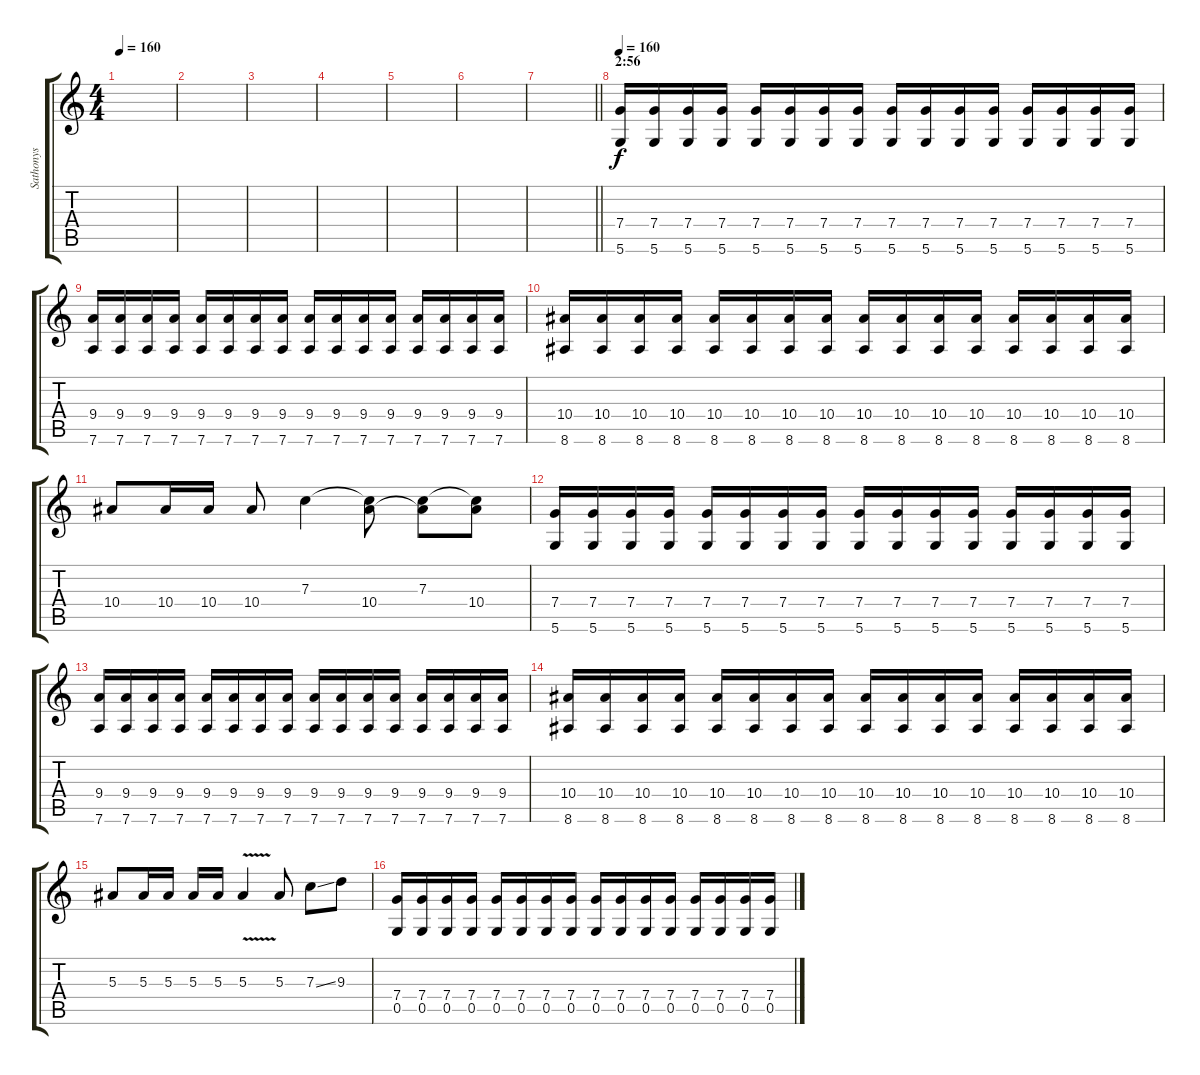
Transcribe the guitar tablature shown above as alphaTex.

\track ("Sathonys" "Sathonys") {instrument distortionguitar}
\staff {score tabs}
\tuning (D4 A3 F3 C3 G2 D2) {hide}
\ts (4 4)
\tempo 160
\clef g2
\ks c
|
|
|
|
|
|
\barLineRight lightlight
|
\section ("" "2:56")
\tempo 160
(7.4 5.6).16{volume 13} (7.4 5.6).16 (7.4 5.6).16 (7.4 5.6).16 (7.4 5.6).16 (7.4 5.6).16 (7.4 5.6).16 (7.4 5.6).16 (7.4 5.6).16 (7.4 5.6).16 (7.4 5.6).16 (7.4 5.6).16 (7.4 5.6).16 (7.4 5.6).16 (7.4 5.6).16 (7.4 5.6).16 |
(9.4 7.6).16 (9.4 7.6).16 (9.4 7.6).16 (9.4 7.6).16 (9.4 7.6).16 (9.4 7.6).16 (9.4 7.6).16 (9.4 7.6).16 (9.4 7.6).16 (9.4 7.6).16 (9.4 7.6).16 (9.4 7.6).16 (9.4 7.6).16 (9.4 7.6).16 (9.4 7.6).16 (9.4 7.6).16 |
(10.4 8.6).16 (10.4 8.6).16 (10.4 8.6).16 (10.4 8.6).16 (10.4 8.6).16 (10.4 8.6).16 (10.4 8.6).16 (10.4 8.6).16 (10.4 8.6).16 (10.4 8.6).16 (10.4 8.6).16 (10.4 8.6).16 (10.4 8.6).16 (10.4 8.6).16 (10.4 8.6).16 (10.4 8.6).16 |
10.4.8 10.4.16 10.4.16 10.4.8 7.3.4 (7.3{t} 10.4).8 (7.3 10.4{t}).8 (7.3{t} 10.4).8 |
(7.4 5.6).16 (7.4 5.6).16 (7.4 5.6).16 (7.4 5.6).16 (7.4 5.6).16 (7.4 5.6).16 (7.4 5.6).16 (7.4 5.6).16 (7.4 5.6).16 (7.4 5.6).16 (7.4 5.6).16 (7.4 5.6).16 (7.4 5.6).16 (7.4 5.6).16 (7.4 5.6).16 (7.4 5.6).16 |
(9.4 7.6).16 (9.4 7.6).16 (9.4 7.6).16 (9.4 7.6).16 (9.4 7.6).16 (9.4 7.6).16 (9.4 7.6).16 (9.4 7.6).16 (9.4 7.6).16 (9.4 7.6).16 (9.4 7.6).16 (9.4 7.6).16 (9.4 7.6).16 (9.4 7.6).16 (9.4 7.6).16 (9.4 7.6).16 |
(10.4 8.6).16 (10.4 8.6).16 (10.4 8.6).16 (10.4 8.6).16 (10.4 8.6).16 (10.4 8.6).16 (10.4 8.6).16 (10.4 8.6).16 (10.4 8.6).16 (10.4 8.6).16 (10.4 8.6).16 (10.4 8.6).16 (10.4 8.6).16 (10.4 8.6).16 (10.4 8.6).16 (10.4 8.6).16 |
5.3.8 5.3.16 5.3.16 5.3.16 5.3.16 5.3{v}.4 5.3.8 7.3{ss}.8 9.3.8 |
(7.4 0.5).16 (7.4 0.5).16 (7.4 0.5).16 (7.4 0.5).16 (7.4 0.5).16 (7.4 0.5).16 (7.4 0.5).16 (7.4 0.5).16 (7.4 0.5).16 (7.4 0.5).16 (7.4 0.5).16 (7.4 0.5).16 (7.4 0.5).16 (7.4 0.5).16 (7.4 0.5).16 (7.4 0.5).16
